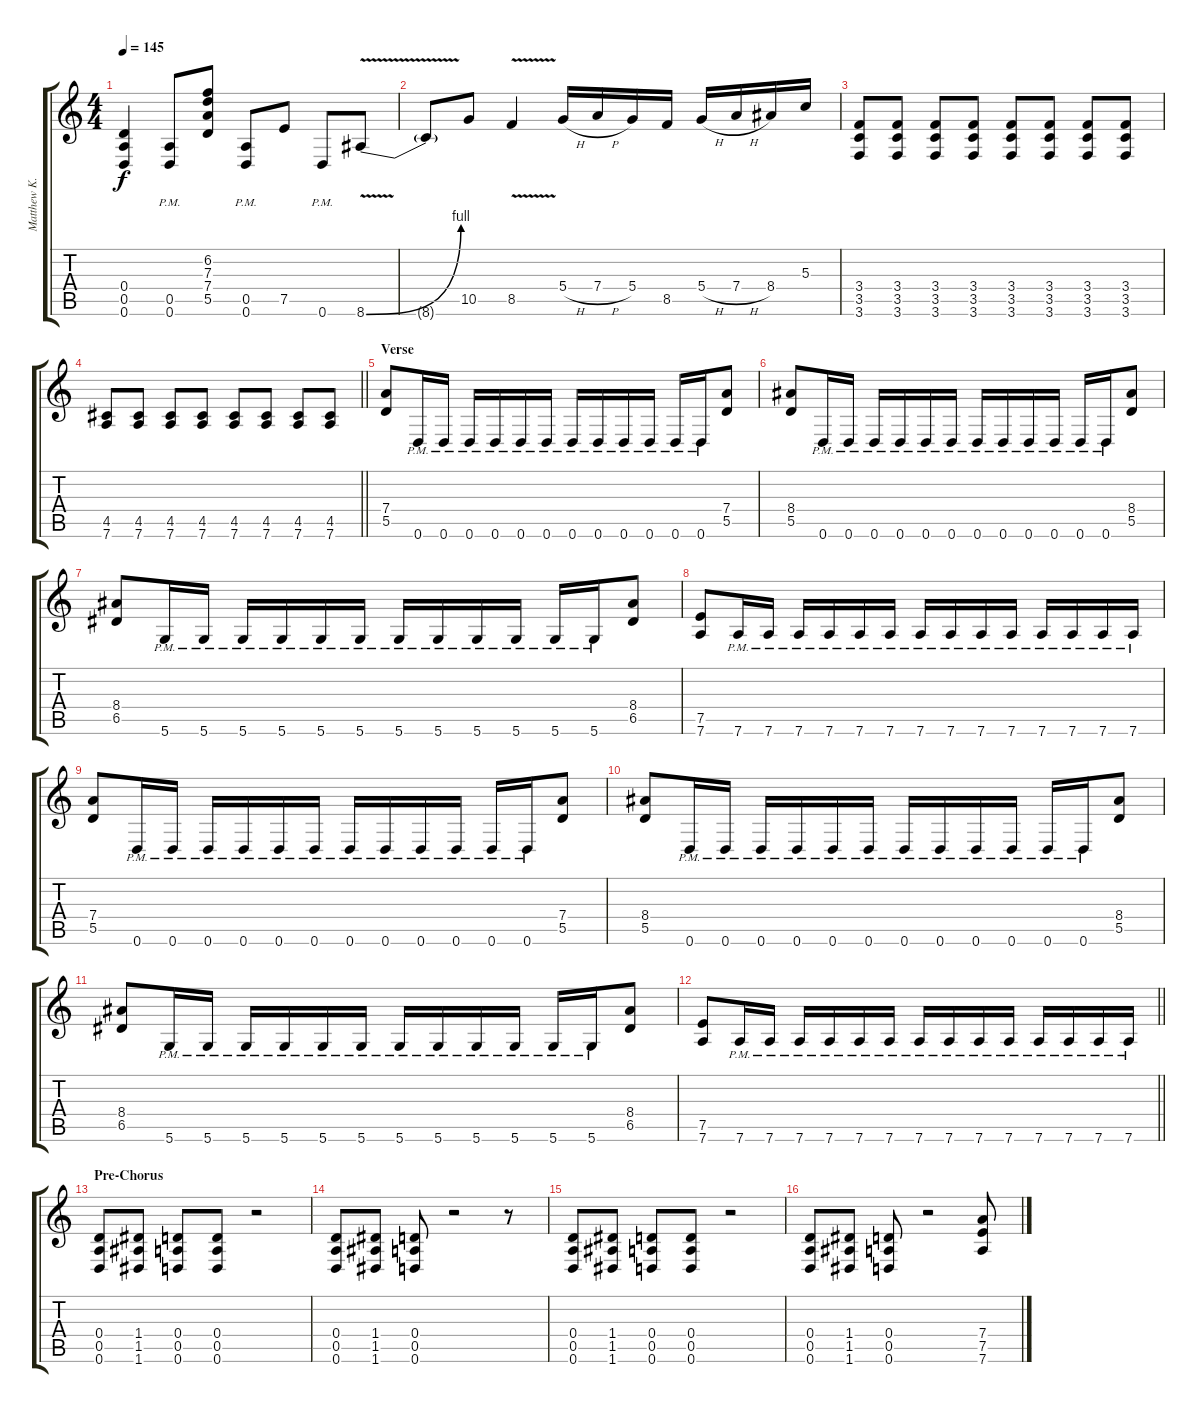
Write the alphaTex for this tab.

\track ("Matthew K. Heafy" "Matthew K.") {instrument distortionguitar}
\staff {score tabs}
\tuning (E4 B3 G3 D3 A2 D2) {hide}
\ts (4 4)
\tempo 145
\clef g2
\ks c
(0.4 0.5 0.6).4{dy f} (0.5{pm} 0.6{pm}).8 (6.2 7.3 7.4 5.5).8 (0.5{pm} 0.6{pm}).8 7.5.8 0.6{pm}.8 8.6{be (bend 0 0 60 4) v}.8 |
8.6{t}.8 10.5.8 8.5{v}.4 5.4{h}.16 7.4{h}.16 5.4.16 8.5.16 5.4{h}.16 7.4{h}.16 8.4.16 5.3.16 |
(3.4 3.5 3.6).8 (3.4 3.5 3.6).8 (3.4 3.5 3.6).8 (3.4 3.5 3.6).8 (3.4 3.5 3.6).8 (3.4 3.5 3.6).8 (3.4 3.5 3.6).8 (3.4 3.5 3.6).8 |
\barLineRight lightlight
(4.5 7.6).8 (4.5 7.6).8 (4.5 7.6).8 (4.5 7.6).8 (4.5 7.6).8 (4.5 7.6).8 (4.5 7.6).8 (4.5 7.6).8 |
\section ("" "Verse")
(7.4 5.5).8 0.6{pm}.16 0.6{pm}.16 0.6{pm}.16 0.6{pm}.16 0.6{pm}.16 0.6{pm}.16 0.6{pm}.16 0.6{pm}.16 0.6{pm}.16 0.6{pm}.16 0.6{pm}.16 0.6{pm}.16 (7.4 5.5).8 |
(8.4 5.5).8 0.6{pm}.16 0.6{pm}.16 0.6{pm}.16 0.6{pm}.16 0.6{pm}.16 0.6{pm}.16 0.6{pm}.16 0.6{pm}.16 0.6{pm}.16 0.6{pm}.16 0.6{pm}.16 0.6{pm}.16 (8.4 5.5).8 |
(8.4 6.5).8 5.6{pm}.16 5.6{pm}.16 5.6{pm}.16 5.6{pm}.16 5.6{pm}.16 5.6{pm}.16 5.6{pm}.16 5.6{pm}.16 5.6{pm}.16 5.6{pm}.16 5.6{pm}.16 5.6{pm}.16 (8.4 6.5).8 |
(7.5 7.6).8 7.6{pm}.16 7.6{pm}.16 7.6{pm}.16 7.6{pm}.16 7.6{pm}.16 7.6{pm}.16 7.6{pm}.16 7.6{pm}.16 7.6{pm}.16 7.6{pm}.16 7.6{pm}.16 7.6{pm}.16 7.6{pm}.16 7.6{pm}.16 |
(7.4 5.5).8 0.6{pm}.16 0.6{pm}.16 0.6{pm}.16 0.6{pm}.16 0.6{pm}.16 0.6{pm}.16 0.6{pm}.16 0.6{pm}.16 0.6{pm}.16 0.6{pm}.16 0.6{pm}.16 0.6{pm}.16 (7.4 5.5).8 |
(8.4 5.5).8 0.6{pm}.16 0.6{pm}.16 0.6{pm}.16 0.6{pm}.16 0.6{pm}.16 0.6{pm}.16 0.6{pm}.16 0.6{pm}.16 0.6{pm}.16 0.6{pm}.16 0.6{pm}.16 0.6{pm}.16 (8.4 5.5).8 |
(8.4 6.5).8 5.6{pm}.16 5.6{pm}.16 5.6{pm}.16 5.6{pm}.16 5.6{pm}.16 5.6{pm}.16 5.6{pm}.16 5.6{pm}.16 5.6{pm}.16 5.6{pm}.16 5.6{pm}.16 5.6{pm}.16 (8.4 6.5).8 |
\barLineRight lightlight
(7.5 7.6).8 7.6{pm}.16 7.6{pm}.16 7.6{pm}.16 7.6{pm}.16 7.6{pm}.16 7.6{pm}.16 7.6{pm}.16 7.6{pm}.16 7.6{pm}.16 7.6{pm}.16 7.6{pm}.16 7.6{pm}.16 7.6{pm}.16 7.6{pm}.16 |
\section ("" "Pre-Chorus")
(0.4 0.5 0.6).8 (1.4 1.5 1.6).8 (0.4 0.5 0.6).8 (0.4 0.5 0.6).8 r.2 |
(0.4 0.5 0.6).8 (1.4 1.5 1.6).8 (0.4 0.5 0.6).8 r.2 r.8 |
(0.4 0.5 0.6).8 (1.4 1.5 1.6).8 (0.4 0.5 0.6).8 (0.4 0.5 0.6).8 r.2 |
(0.4 0.5 0.6).8 (1.4 1.5 1.6).8 (0.4 0.5 0.6).8 r.2 (7.4 7.5 7.6).8
